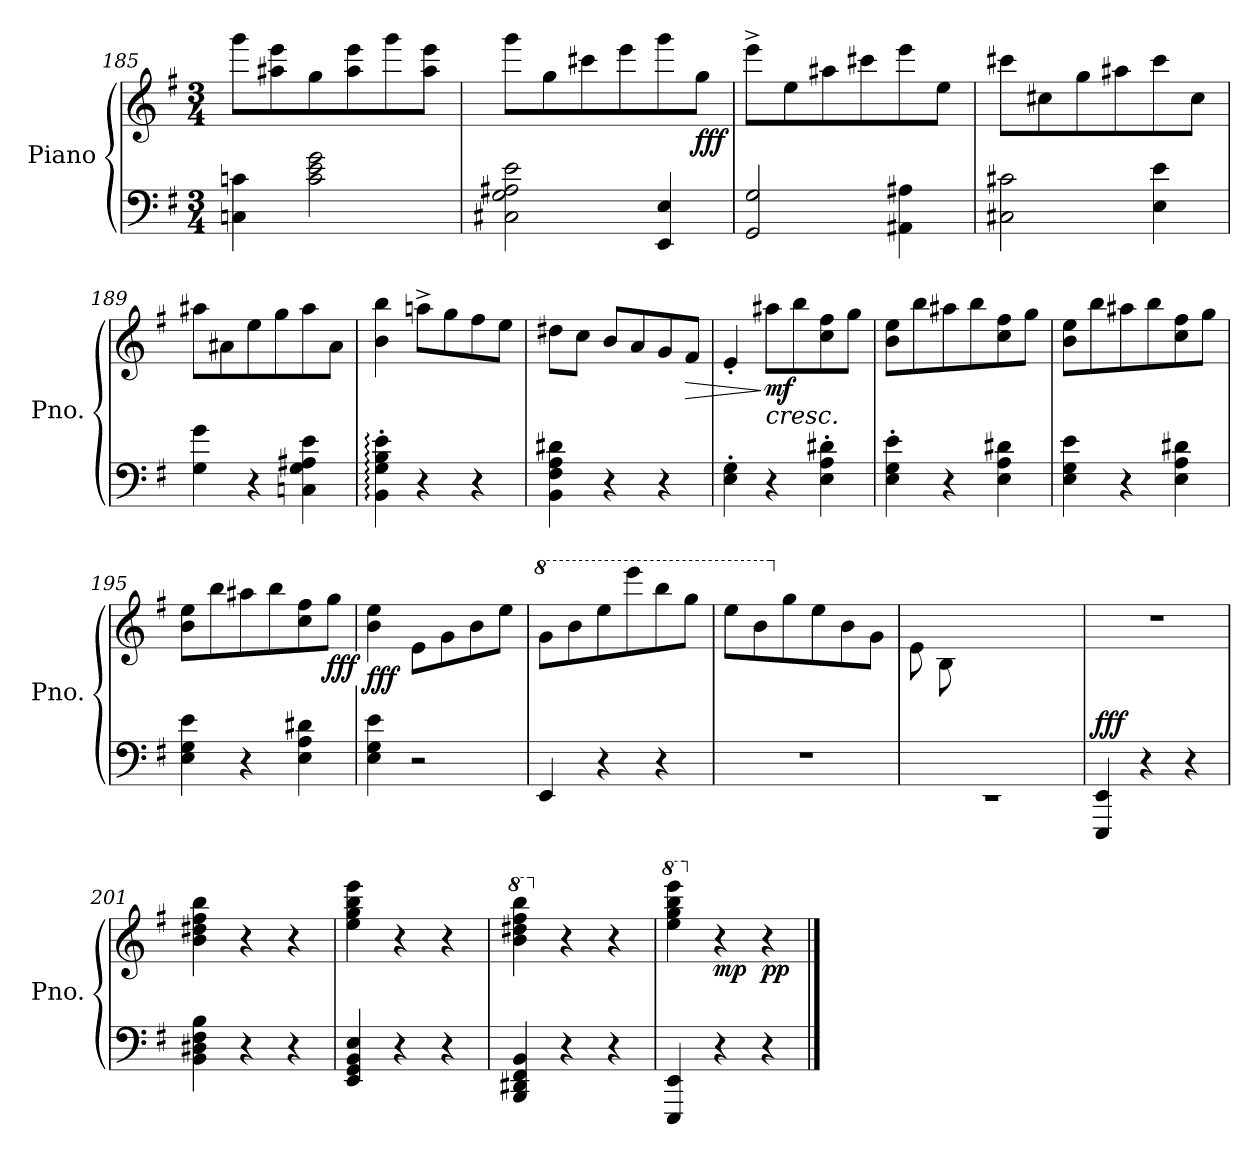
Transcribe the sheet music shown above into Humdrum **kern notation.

**kern	**kern	**dynam
*part1	*part1	*part1
*staff2	*staff1	*staff1/2
*I"Piano	*	*
*I'Pno.	*	*
*clefF4	*clefG2	*
*k[f#]	*k[f#]	*
*M3/4	*M3/4	*
=185	=185	=185
4Cn\ 4cn\	8ggg\L	.
.	8aa#X\ 8eee\	.
2c\ 2e\ 2g\	8gg\	.
.	8aa#\ 8eee\	.
.	8ggg\	.
.	8aa#\ 8eee\J	.
!!LO:LB:g=z
=186	=186	=186
2C#X\ 2G\ 2A#X\ 2e\	8ggg\L	.
.	8gg\	.
.	8ccc#X\	.
.	8eee\	.
4EE/ 4E/	8ggg\	.
!	!	!LO:DY:b
.	8gg\J	fff
=187	=187	=187
2GG/ 2G/	8eee^\L	.
.	8ee\	.
.	8aa#X\	.
.	8ccc#X\	.
4AA#X\ 4A#X\	8eee\	.
.	8ee\J	.
=188	=188	=188
2C#X\ 2c#X\	8ccc#X\L	.
.	8cc#X\	.
.	8gg\	.
.	8aa#X\	.
4E\ 4e\	8ccc#\	.
.	8cc#\J	.
=189	=189	=189
4G\ 4g\	8aa#X\L	.
.	8a#X\	.
4r	8ee\	.
.	8gg\	.
4Cn\ 4G\ 4A#X\ 4e\	8aa#\	.
.	8a#\J	.
=190	=190	=190
4BB\:' 4G\:' 4B\:' 4e\:'	4b\ 4bb\	.
4r	8aan^\L	.
.	8gg\	.
4r	8ff#\	.
.	8ee\J	.
!!LO:LB:g=z
=191	=191	=191
4BB\ 4F#\ 4A\ 4d#X\	8dd#X\L	.
.	8cc\J	.
4r	8b/L	.
.	8a/	.
4r	8g/	.
!	!	!LO:HP:b
.	8f#/J	>
=192	=192	=192
4E\' 4G\'	4e'/	.
!	!	!LO:HP:n=1:b
!	!	!LO:DY:n=1:b
4r	8aa#X\L	] < mf
.	8bb\	.
4E\' 4A\' 4d#X\'	8cc\ 8ff#\	.
.	8gg\J	.
=193	=193	=193
4E\' 4G\' 4e\'	8b\ 8ee\L	.
.	8bb\	.
4r	8aa#X\	.
.	8bb\	.
4E\ 4A\ 4d#X\	8cc\ 8ff#\	.
.	8gg\J	.
=194	=194	=194
4E\ 4G\ 4e\	8b\ 8ee\L	.
.	8bb\	.
4r	8aa#X\	.
.	8bb\	.
4E\ 4A\ 4d#X\	8cc\ 8ff#\	.
.	8gg\J	.
=195	=195	=195
4E\ 4G\ 4e\	8b\ 8ee\L	.
.	8bb\	.
4r	8aa#X\	.
.	8bb\	.
4E\ 4A\ 4d#X\	8cc\ 8ff#\	.
!	!	!LO:DY:b
.	8gg\J	fff
.	.	[
=196	=196	=196
!	!	!LO:DY:b
4E\ 4G\ 4e\	4b\ 4ee\	fff
2r	8e\L	.
.	8g\	.
.	8b\	.
.	8ee\J	.
!!LO:PB:g=z
=197	=197	=197
*	*8va	*
4EE/	8gg\L	.
.	8bb\	.
4r	8eee\	.
.	8eeee\	.
4r	8bbb\	.
.	8ggg\J	.
=198	=198	=198
2.r	8eee\L	.
.	8bb\	.
*	*X8va	*
.	8gg\	.
.	8ee\	.
.	8b\	.
.	8g\J	.
=199	=199	=199
*^	*	*
4ryy	2.rEE	8e\L	.
.	.	8B\	.
8G/	.	2ryy	.
8E/	.	.	.
8BB/	.	.	.
8GG/J	.	.	.
*v	*v	*	*
=200	=200	=200
!	!	!LO:DY:a=2
4EEE/ 4EE/	2.r	fff
4r	.	.
4r	.	.
=201	=201	=201
4BB\ 4D#X\ 4F#\ 4B\	4b\ 4dd#X\ 4ff#\ 4bb\	.
4r	4r	.
4r	4r	.
=202	=202	=202
4EE/ 4GG/ 4BB/ 4E/	4ee\ 4gg\ 4bb\ 4eee\	.
4r	4r	.
4r	4r	.
=203	=203	=203
*	*8va	*
4BBB/ 4DD#X/ 4FF#/ 4BB/	4bb\ 4ddd#X\ 4fff#\ 4bbb\	.
*	*X8va	*
*	*MM235	*
4r	4r	.
4r	4r	.
=204	=204	=204
*	*8va	*
*	*MM200	*
4EEE/ 4EE/	4eee\ 4ggg\ 4bbb\ 4eeee\	.
*	*X8va	*
!	!	!LO:DY:b
4r	4r	mp
!	!	!LO:DY:b
4r	4r	pp
==	==	==
*-	*-	*-
